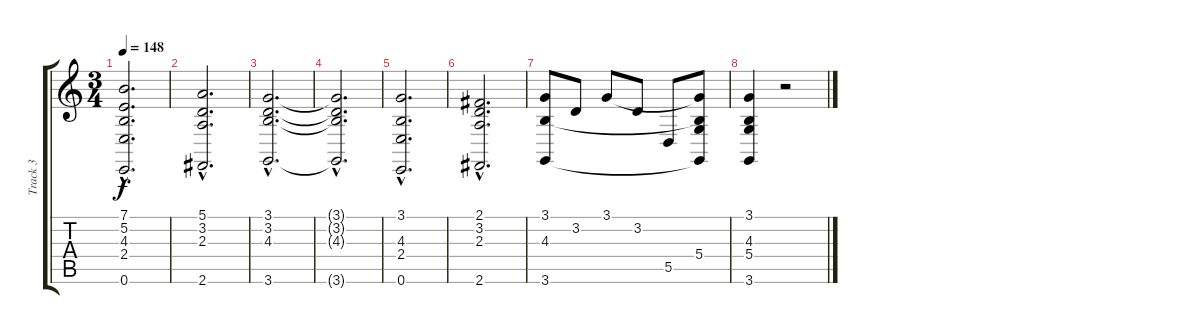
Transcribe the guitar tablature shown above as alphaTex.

\track ("Track 3" "Track 3") {instrument stringensemble1}
\staff {score tabs}
\tuning (E4 B3 G3 D3 A2 E2) {hide}
\ts (3 4)
\tempo 148
\clef g2
\ks c
(7.1{hac} 5.2{hac} 4.3{hac} 2.4{hac} 0.6{hac}).2{d dy f} |
(5.1{hac} 3.2{hac} 2.3{hac} 2.6{hac}).2{d} |
(3.1{hac} 3.2{hac} 4.3{hac} 3.6{hac}).2{d} |
(3.1{hac t} 3.2{hac t} 4.3{hac t} 3.6{hac t}).2{d} |
(3.1{hac} 4.3{hac} 2.4{hac} 0.6{hac}).2{d} |
(2.1{hac} 3.2{hac} 2.3{hac} 2.6{hac}).2{d} |
(3.1 4.3 3.6).8 3.2.8 3.1.8 3.2.8 5.5.8 (3.1{t} 4.3{t} 5.4 3.6{t}).8 |
(3.1 4.3 5.4 3.6).4 r.2
